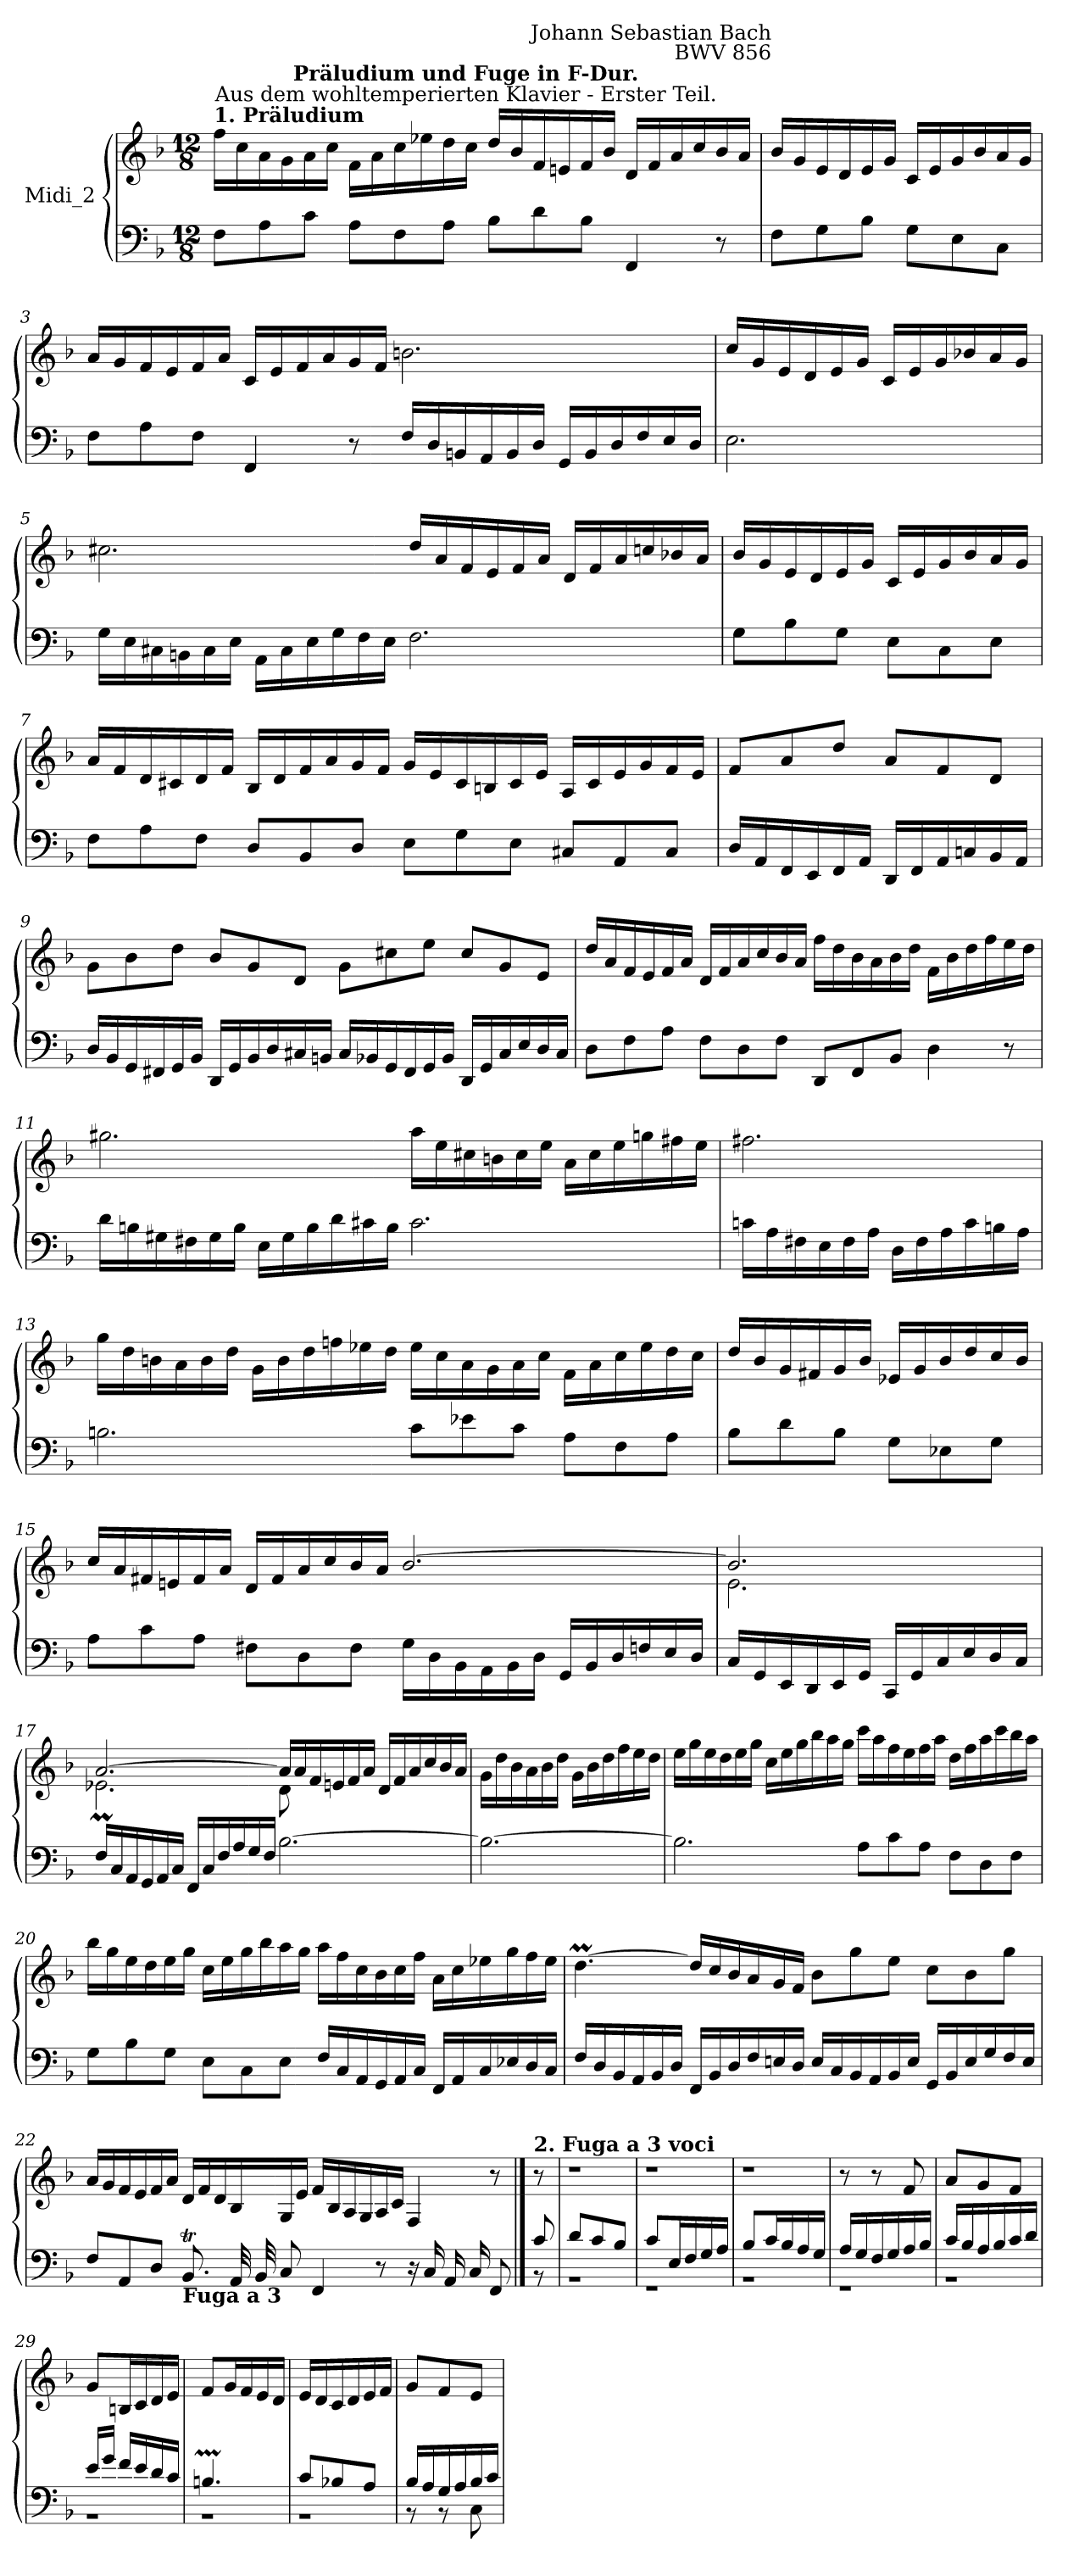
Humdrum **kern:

**kern	**kern
*part1	*part1
*staff2	*staff1
*I"Midi_2	*
*clefF4	*clefG2
*k[b-]	*k[b-]
*F:	*F:
*M12/8	*M12/8
=1	=1
!	!LO:TX:a:B:t=1. Präludium
8FL	16ffLL
.	16cc
8A	16a
.	16g
8cJ	16a
.	16ccJJ
8AL	16fLL
.	16a
8F	16cc
.	16ee-X
8AJ	16dd
!	!LO:TX:a:cj:t=Aus dem wohltemperierten Klavier - Erster Teil.
!	!LO:TX:a:B:cj:t=Präludium und Fuge in F-Dur.
.	16ccJJ
8B-L	16ddLL
.	16b-
8d	16f
.	16en
8B-J	16f
.	16b-JJ
4FF	16dLL
.	16f
.	16a
.	16cc
8r	16b-
.	16aJJ
=2	=2
!	!LO:TX:a:rj:t=Johann Sebastian Bach\nBWV 856
8FL	16b-LL
.	16g
8G	16e
.	16d
8B-J	16e
.	16gJJ
8GL	16cLL
.	16e
8E	16g
.	16b-
8CJ	16a
.	16gJJ
!!LO:LB:g=z
=3	=3
8FL	16aLL
.	16g
8A	16f
.	16e
8FJ	16f
.	16aJJ
4FF	16cLL
.	16e
.	16f
.	16a
8r	16g
.	16fJJ
16FLL	2.bn
16D	.
16BBn	.
16AA	.
16BB	.
16DJJ	.
16GGLL	.
16BB	.
16D	.
16F	.
16E	.
16DJJ	.
=4	=4
2.E	16ccLL
.	16g
.	16e
.	16d
.	16e
.	16gJJ
.	16cLL
.	16e
.	16g
.	16b-X
.	16a
.	16gJJ
!!LO:LB:g=z
=5	=5
16GLL	2.cc#X
16E	.
16C#X	.
16BBn	.
16C#	.
16EJJ	.
16AALL	.
16C#	.
16E	.
16G	.
16F	.
16EJJ	.
2.F	16ddLL
.	16a
.	16f
.	16e
.	16f
.	16aJJ
.	16dLL
.	16f
.	16a
.	16ccn
.	16b-X
.	16aJJ
=6	=6
8GL	16b-LL
.	16g
8B-	16e
.	16d
8GJ	16e
.	16gJJ
8EL	16cLL
.	16e
8C	16g
.	16b-
8EJ	16a
.	16gJJ
!!LO:LB:g=z
=7	=7
8FL	16aLL
.	16f
8A	16d
.	16c#X
8FJ	16d
.	16fJJ
8DL	16B-LL
.	16d
8BB-	16f
.	16a
8DJ	16g
.	16fJJ
8EL	16gLL
.	16e
8G	16c#
.	16Bn
8EJ	16c#
.	16eJJ
8C#XL	16ALL
.	16c#
8AA	16e
.	16g
8C#J	16f
.	16eJJ
=8	=8
16DLL	8fL
16AA	.
16FF	8a
16EE	.
16FF	8ddJ
16AAJJ	.
16DDLL	8aL
16FF	.
16AA	8f
16Cn	.
16BB-	8dJ
16AAJJ	.
!!LO:LB:g=z
=9	=9
16DLL	8gL
16BB-	.
16GG	8b-
16FF#X	.
16GG	8ddJ
16BB-JJ	.
16DDLL	8b-L
16GG	.
16BB-	8g
16D	.
16C#X	8dJ
16BBnJJ	.
16C#LL	8gL
16BB-X	.
16GG	8cc#X
16FF#	.
16GG	8eeJ
16BB-JJ	.
16DDLL	8cc#L
16GG	.
16C#	8g
16E	.
16D	8eJ
16C#JJ	.
=10	=10
8DL	16ddLL
.	16a
8F	16f
.	16e
8AJ	16f
.	16aJJ
8FL	16dLL
.	16f
8D	16a
.	16cc
8FJ	16b-
.	16aJJ
8DDL	16ffLL
.	16dd
8FF	16b-
.	16a
8BB-J	16b-
.	16ddJJ
4D	16fLL
.	16b-
.	16dd
.	16ff
8r	16ee
.	16ddJJ
!!LO:LB:g=z
=11	=11
16dLL	2.gg#X
16Bn	.
16G#X	.
16F#X	.
16G#	.
16BJJ	.
16ELL	.
16G#	.
16B	.
16d	.
16c#X	.
16BJJ	.
2.c#	16aaLL
.	16ee
.	16cc#X
.	16bn
.	16cc#
.	16eeJJ
.	16aLL
.	16cc#
.	16ee
.	16ggn
.	16ff#X
.	16eeJJ
=12	=12
16cnLL	2.ff#X
16A	.
16F#X	.
16E	.
16F#	.
16AJJ	.
16DLL	.
16F#	.
16A	.
16c	.
16Bn	.
16AJJ	.
!!LO:LB:g=z
=13	=13
2.Bn	16ggLL
.	16dd
.	16bn
.	16a
.	16b
.	16ddJJ
.	16gLL
.	16b
.	16dd
.	16ffn
.	16ee-X
.	16ddJJ
8cL	16ee-LL
.	16cc
8e-X	16a
.	16g
8cJ	16a
.	16ccJJ
8AL	16fLL
.	16a
8F	16cc
.	16ee-
8AJ	16dd
.	16ccJJ
=14	=14
8B-L	16ddLL
.	16b-
8d	16g
.	16f#X
8B-J	16g
.	16b-JJ
8GL	16e-XLL
.	16g
8E-X	16b-
.	16dd
8GJ	16cc
.	16b-JJ
!!LO:LB:g=z
=15	=15
*	*^
!	!	!LO:N:vis=1
8AL	16ccLL	1.ryy
.	16a	.
8c	16f#X	.
.	16en	.
8AJ	16f#	.
.	16aJJ	.
8F#XL	16dLL	.
.	16f#	.
8D	16a	.
.	16cc	.
8F#J	16b-	.
.	16aJJ	.
16GLL	[2.b-	.
16D	.	.
16BB-	.	.
16AA	.	.
16BB-	.	.
16DJJ	.	.
16GGLL	.	.
16BB-	.	.
16D	.	.
16Fn	.	.
16E	.	.
16DJJ	.	.
=16	=16	=16
16CLL	2.b-/]	2.e\
16GG	.	.
16EE	.	.
16DD	.	.
16EE	.	.
16GGJJ	.	.
16CCLL	.	.
16GG	.	.
16C	.	.
16E	.	.
16D	.	.
16CJJ	.	.
!!LO:LB:g=z	!!
=17	=17	=17
16FLL	[2.a/	2.e-XM\
16C	.	.
16AA	.	.
16GG	.	.
16AA	.	.
16CJJ	.	.
16FFLL	.	.
16C	.	.
16F	.	.
16A	.	.
16G	.	.
16FJJ	.	.
[2.B-	16aLL]	8d\
.	16a	.
.	16f	8ryy
.	16en	.
.	16f	4ryy
.	16aJJ	.
.	16d/LL	.
.	16f/	.
.	16a/	4ryy
.	16cc/	.
.	16b-/	.
.	16a/JJ	.
=18A	=18A	=18A
2.B-_	16gLL	4ryy
.	16dd	.
.	16b-	.
.	16a	.
.	16b-	4ryy
.	16ddJJ	.
.	16gLL	.
.	16b-	.
.	16dd	4ryy
.	16ff	.
.	16ee	.
.	16ddJJ	.
*	*v	*v
!!LO:LB:g=z
=19	=19
2.B-]	16eeLL
.	16gg
.	16ee
.	16dd
.	16ee
.	16ggJJ
.	16ccLL
.	16ee
.	16gg
.	16bb-
.	16aa
.	16ggJJ
8AL	16cccLL
.	16aa
8c	16ff
.	16ee
8AJ	16ff
.	16aaJJ
8FL	16ddLL
.	16ff
8D	16aa
.	16ccc
8FJ	16bb-
.	16aaJJ
=20	=20
8GL	16bb-LL
.	16gg
8B-	16ee
.	16dd
8GJ	16ee
.	16ggJJ
8EL	16ccLL
.	16ee
8C	16gg
.	16bb-
8EJ	16aa
.	16ggJJ
16FLL	16aaLL
16C	16ff
16AA	16cc
16GG	16b-
16AA	16cc
16CJJ	16ffJJ
16FFLL	16aLL
16AA	16cc
16C	16ee-X
16E-X	16gg
16D	16ff
16CJJ	16ee-JJ
!!LO:LB:g=z
=21	=21
16FLL	[4.ddM
16D	.
16BB-	.
16AA	.
16BB-	.
16DJJ	.
16FFLL	16ddLL]
16BB-	16cc
16D	16b-
16F	16a
16En	16g
16DJJ	16fJJ
16ELL	8b-L
16C	.
16BB-	8gg
16AA	.
16BB-	8eeJ
16EJJ	.
16GGLL	8ccL
16BB-	.
16E	8b-
16G	.
16F	8ggJ
16EJJ	.
=22	=22
8FL	16aLL
.	16g
8AA	16f
.	16e
8DJ	16f
.	16aJJ
!LO:TX:b:B:t=Fuga a 3	!
8.BB-TL	16dLL
.	16f
.	16d
32AALL	16B-
32BB-	.
8CJ	16G
.	16eJJ
4FF	16fLL
.	16B-
.	16A
.	16G
8r	16A
.	16cJJ
16r	4F
16CLL	.
16AA	.
16C	.
8FFJ	8r
!!LO:LB:g=z
==23	==23
*^	*
!	!	!LO:TX:a:B:t=2. Fuga a 3 voci
8c/	8r	8r
=24	=24	=24
!	!LO:N:vis=1	!LO:N:vis=1
8d/L	4.r	4.r
8c/	.	.
8B-/J	.	.
=25	=25	=25
!	!LO:N:vis=1	!LO:N:vis=1
8c/L	4.r	4.r
16E/L	.	.
16F/	.	.
16G/	.	.
16A/JJ	.	.
=26	=26	=26
!	!LO:N:vis=1	!LO:N:vis=1
8B-L	4.r	4.r
16cL	.	.
16B-	.	.
16A	.	.
16GJJ	.	.
=27	=27	=27
!	!LO:N:vis=1	!
16ALL	4.r	8r
16G	.	.
16F	.	8r
16G	.	.
16A	.	8f
16B-JJ	.	.
=28	=28	=28
!	!LO:N:vis=1	!
16cLL	4.r	8aL
16B-	.	.
16A	.	8g
16B-	.	.
16c	.	8fJ
16dJJ	.	.
!!LO:LB:g=z
=29	=29	=29
*	*	*^
!	!LO:N:vis=1	!	!LO:N:vis=1
16eLL	4.r	8gL	4.ryy
16gJJ	.	.	.
16fLL	.	16BnL	.
16e	.	16c	.
16d	.	16d	.
16cJJ	.	16eJJ	.
=30	=30	=30	=30
!	!LO:N:vis=1	!	!LO:N:vis=1
4.Bnmm/	4.r	8fL	4.ryy
.	.	16gL	.
.	.	16f	.
.	.	16e	.
.	.	16dJJ	.
=31	=31	=31	=31
!	!LO:N:vis=1	!	!LO:N:vis=1
8cL	4.r	16eLL	4.ryy
.	.	16d	.
8B-X	.	16c	.
.	.	16d	.
8AJ	.	16e	.
.	.	16fJJ	.
=32	=32	=32	=32
16B-/LL	8r	8gL	4ryy
16A/	.	.	.
16G/	8r	8f	.
16A/	.	.	.
16B-/	8C\	8eJ	16ryy
16c/JJ	.	.	16ryy
*v	*v	*	*
*	*v	*v
=	=
*-	*-
